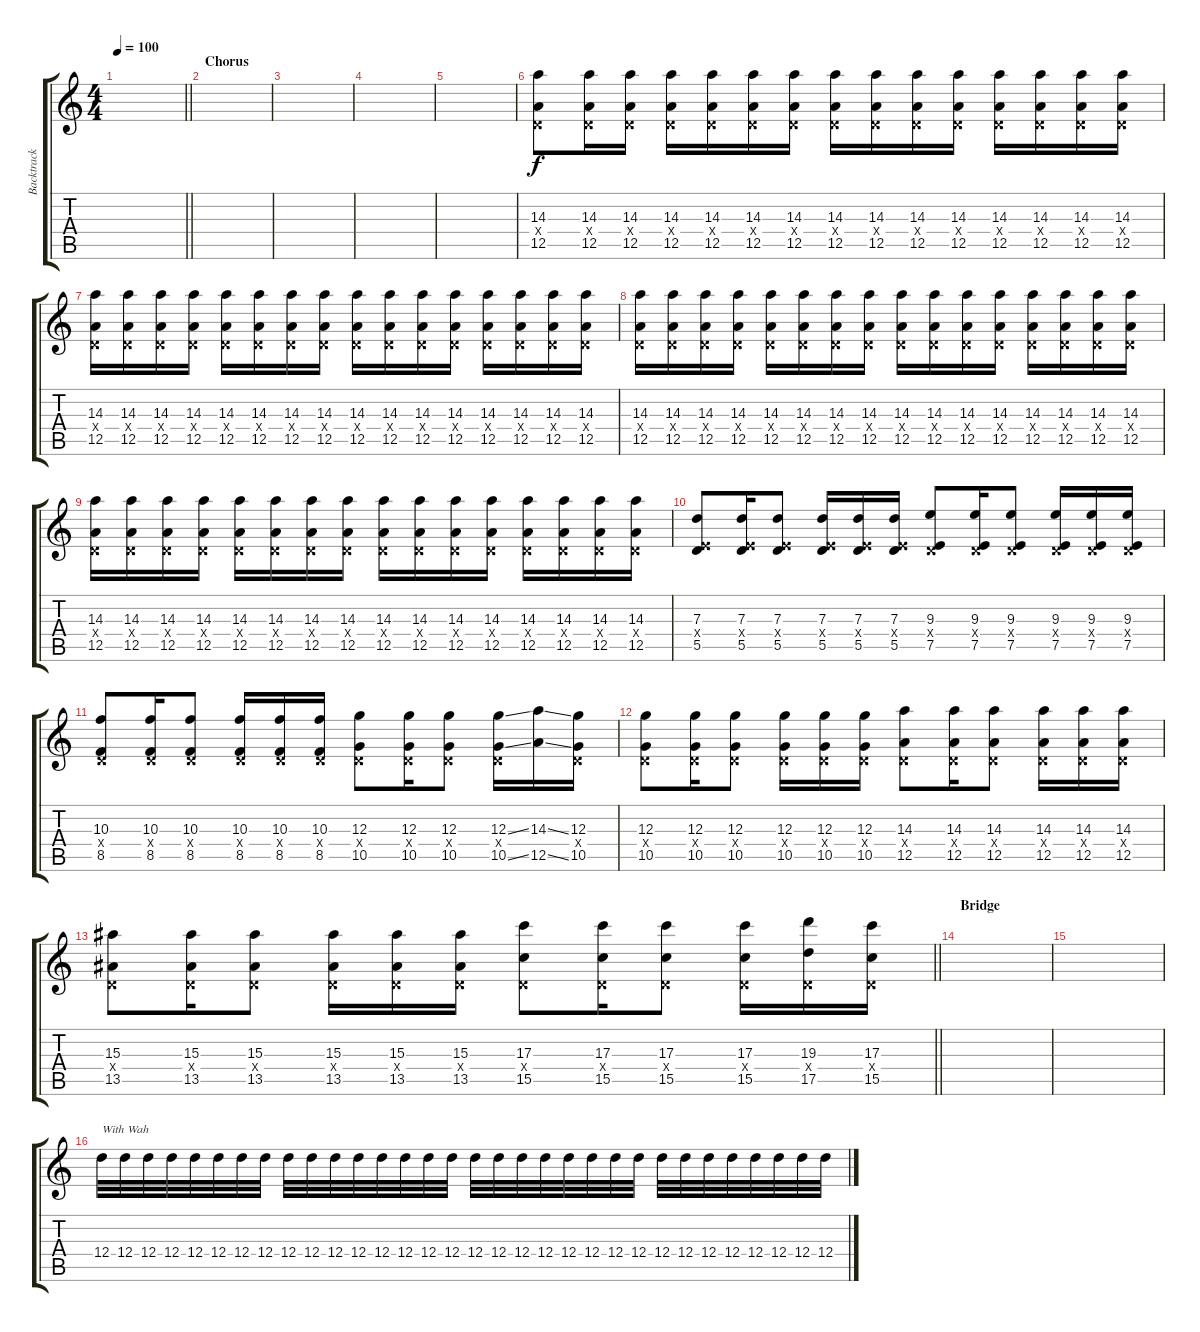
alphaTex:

\track ("Backtrack" "Backtrack") {instrument distortionguitar}
\staff {score tabs}
\tuning (E4 B3 G3 D3 A2 D2) {hide}
\ts (4 4)
\tempo 100
\clef g2
\barLineRight lightlight
\ks c
|
\section ("" "Chorus")
|
|
|
|
(14.3 0.4{x} 12.5).8 (14.3 0.4{x} 12.5).16 (14.3 0.4{x} 12.5).16 (14.3 0.4{x} 12.5).16 (14.3 0.4{x} 12.5).16 (14.3 0.4{x} 12.5).16 (14.3 0.4{x} 12.5).16 (14.3 0.4{x} 12.5).16 (14.3 0.4{x} 12.5).16 (14.3 0.4{x} 12.5).16 (14.3 0.4{x} 12.5).16 (14.3 0.4{x} 12.5).16 (14.3 0.4{x} 12.5).16 (14.3 0.4{x} 12.5).16 (14.3 0.4{x} 12.5).16 |
(14.3 0.4{x} 12.5).16 (14.3 0.4{x} 12.5).16 (14.3 0.4{x} 12.5).16 (14.3 0.4{x} 12.5).16 (14.3 0.4{x} 12.5).16 (14.3 0.4{x} 12.5).16 (14.3 0.4{x} 12.5).16 (14.3 0.4{x} 12.5).16 (14.3 0.4{x} 12.5).16 (14.3 0.4{x} 12.5).16 (14.3 0.4{x} 12.5).16 (14.3 0.4{x} 12.5).16 (14.3 0.4{x} 12.5).16 (14.3 0.4{x} 12.5).16 (14.3 0.4{x} 12.5).16 (14.3 0.4{x} 12.5).16 |
(14.3 0.4{x} 12.5).16 (14.3 0.4{x} 12.5).16 (14.3 0.4{x} 12.5).16 (14.3 0.4{x} 12.5).16 (14.3 0.4{x} 12.5).16 (14.3 0.4{x} 12.5).16 (14.3 0.4{x} 12.5).16 (14.3 0.4{x} 12.5).16 (14.3 0.4{x} 12.5).16 (14.3 0.4{x} 12.5).16 (14.3 0.4{x} 12.5).16 (14.3 0.4{x} 12.5).16 (14.3 0.4{x} 12.5).16 (14.3 0.4{x} 12.5).16 (14.3 0.4{x} 12.5).16 (14.3 0.4{x} 12.5).16 |
(14.3 0.4{x} 12.5).16 (14.3 0.4{x} 12.5).16 (14.3 0.4{x} 12.5).16 (14.3 0.4{x} 12.5).16 (14.3 0.4{x} 12.5).16 (14.3 0.4{x} 12.5).16 (14.3 0.4{x} 12.5).16 (14.3 0.4{x} 12.5).16 (14.3 0.4{x} 12.5).16 (14.3 0.4{x} 12.5).16 (14.3 0.4{x} 12.5).16 (14.3 0.4{x} 12.5).16 (14.3 0.4{x} 12.5).16 (14.3 0.4{x} 12.5).16 (14.3 0.4{x} 12.5).16 (14.3 0.4{x} 12.5).16 |
(7.3 2.4{x} 5.5).8 (7.3 2.4{x} 5.5).16 (7.3 2.4{x} 5.5).8 (7.3 2.4{x} 5.5).16 (7.3 2.4{x} 5.5).16 (7.3 2.4{x} 5.5).16 (9.3 0.4{x} 7.5).8 (9.3 0.4{x} 7.5).16 (9.3 0.4{x} 7.5).8 (9.3 0.4{x} 7.5).16 (9.3 0.4{x} 7.5).16 (9.3 0.4{x} 7.5).16 |
(10.3 0.4{x} 8.5).8 (10.3 0.4{x} 8.5).16 (10.3 0.4{x} 8.5).8 (10.3 0.4{x} 8.5).16 (10.3 0.4{x} 8.5).16 (10.3 0.4{x} 8.5).16 (12.3 0.4{x} 10.5).8 (12.3 0.4{x} 10.5).16 (12.3 0.4{x} 10.5).8 (12.3{ss} 0.4{x} 10.5{ss}).16 (14.3{ss} 12.5{ss}).16 (12.3 0.4{x} 10.5).16 |
(12.3 0.4{x} 10.5).8 (12.3 0.4{x} 10.5).16 (12.3 0.4{x} 10.5).8 (12.3 0.4{x} 10.5).16 (12.3 0.4{x} 10.5).16 (12.3 0.4{x} 10.5).16 (14.3 0.4{x} 12.5).8 (14.3 0.4{x} 12.5).16 (14.3 0.4{x} 12.5).8 (14.3 0.4{x} 12.5).16 (14.3 0.4{x} 12.5).16 (14.3 0.4{x} 12.5).16 |
\barLineRight lightlight
(15.3 0.4{x} 13.5).8 (15.3 0.4{x} 13.5).16 (15.3 0.4{x} 13.5).8 (15.3 0.4{x} 13.5).16 (15.3 0.4{x} 13.5).16 (15.3 0.4{x} 13.5).16 (17.3 0.4{x} 15.5).8 (17.3 0.4{x} 15.5).16 (17.3 0.4{x} 15.5).8 (17.3 0.4{x} 15.5).16 (19.3 0.4{x} 17.5).16 (17.3 0.4{x} 15.5).16 |
\section ("" "Bridge")
|
|
12.4.32{txt "With Wah" volume 9} 12.4.32 12.4.32 12.4.32 12.4.32 12.4.32 12.4.32 12.4.32 12.4.32 12.4.32 12.4.32 12.4.32 12.4.32 12.4.32 12.4.32 12.4.32 12.4.32 12.4.32 12.4.32 12.4.32 12.4.32 12.4.32 12.4.32 12.4.32 12.4.32 12.4.32 12.4.32 12.4.32 12.4.32 12.4.32 12.4.32 12.4.32
